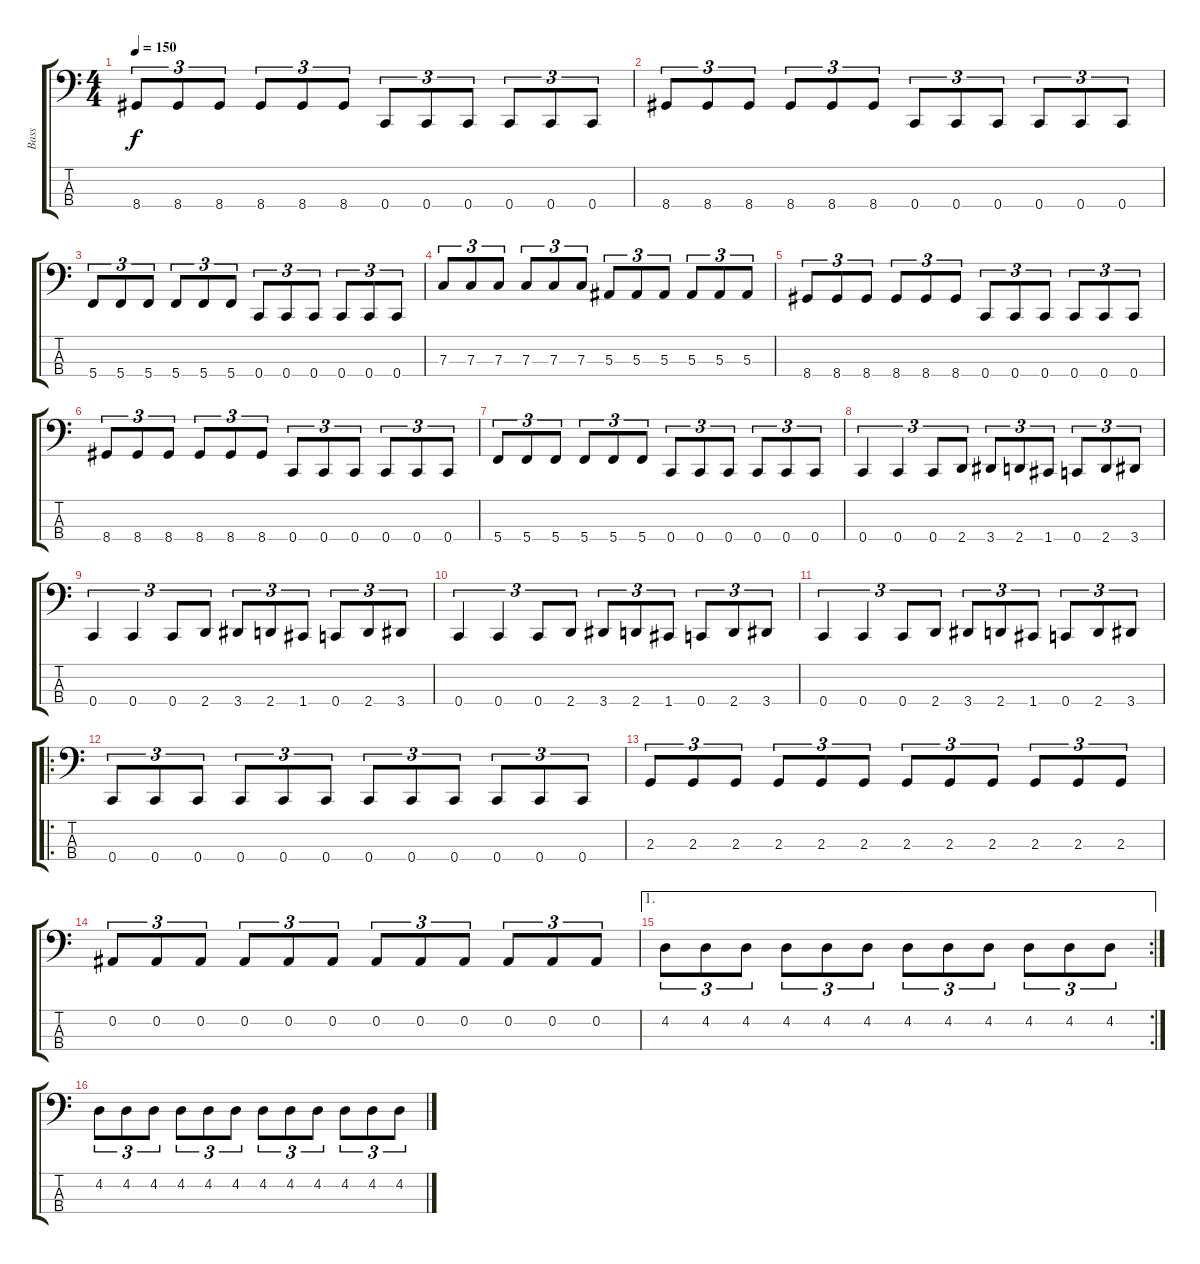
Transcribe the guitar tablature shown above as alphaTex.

\track ("Bass" "Bass") {instrument electricbasspick}
\staff {score tabs}
\tuning (Eb2 Bb1 F1 C1) {hide}
\ts (4 4)
\tempo 150
\clef f4
\ks c
8.4.8{tu (3 2) dy f} 8.4.8{tu (3 2)} 8.4.8{tu (3 2)} 8.4.8{tu (3 2)} 8.4.8{tu (3 2)} 8.4.8{tu (3 2)} 0.4.8{tu (3 2)} 0.4.8{tu (3 2)} 0.4.8{tu (3 2)} 0.4.8{tu (3 2)} 0.4.8{tu (3 2)} 0.4.8{tu (3 2)} |
8.4.8{tu (3 2)} 8.4.8{tu (3 2)} 8.4.8{tu (3 2)} 8.4.8{tu (3 2)} 8.4.8{tu (3 2)} 8.4.8{tu (3 2)} 0.4.8{tu (3 2)} 0.4.8{tu (3 2)} 0.4.8{tu (3 2)} 0.4.8{tu (3 2)} 0.4.8{tu (3 2)} 0.4.8{tu (3 2)} |
5.4.8{tu (3 2)} 5.4.8{tu (3 2)} 5.4.8{tu (3 2)} 5.4.8{tu (3 2)} 5.4.8{tu (3 2)} 5.4.8{tu (3 2)} 0.4.8{tu (3 2)} 0.4.8{tu (3 2)} 0.4.8{tu (3 2)} 0.4.8{tu (3 2)} 0.4.8{tu (3 2)} 0.4.8{tu (3 2)} |
7.3.8{tu (3 2)} 7.3.8{tu (3 2)} 7.3.8{tu (3 2)} 7.3.8{tu (3 2)} 7.3.8{tu (3 2)} 7.3.8{tu (3 2)} 5.3.8{tu (3 2)} 5.3.8{tu (3 2)} 5.3.8{tu (3 2)} 5.3.8{tu (3 2)} 5.3.8{tu (3 2)} 5.3.8{tu (3 2)} |
8.4.8{tu (3 2)} 8.4.8{tu (3 2)} 8.4.8{tu (3 2)} 8.4.8{tu (3 2)} 8.4.8{tu (3 2)} 8.4.8{tu (3 2)} 0.4.8{tu (3 2)} 0.4.8{tu (3 2)} 0.4.8{tu (3 2)} 0.4.8{tu (3 2)} 0.4.8{tu (3 2)} 0.4.8{tu (3 2)} |
8.4.8{tu (3 2)} 8.4.8{tu (3 2)} 8.4.8{tu (3 2)} 8.4.8{tu (3 2)} 8.4.8{tu (3 2)} 8.4.8{tu (3 2)} 0.4.8{tu (3 2)} 0.4.8{tu (3 2)} 0.4.8{tu (3 2)} 0.4.8{tu (3 2)} 0.4.8{tu (3 2)} 0.4.8{tu (3 2)} |
5.4.8{tu (3 2)} 5.4.8{tu (3 2)} 5.4.8{tu (3 2)} 5.4.8{tu (3 2)} 5.4.8{tu (3 2)} 5.4.8{tu (3 2)} 0.4.8{tu (3 2)} 0.4.8{tu (3 2)} 0.4.8{tu (3 2)} 0.4.8{tu (3 2)} 0.4.8{tu (3 2)} 0.4.8{tu (3 2)} |
0.4.4{tu (3 2)} 0.4.4{tu (3 2)} 0.4.8{tu (3 2)} 2.4.8{tu (3 2)} 3.4.8{tu (3 2)} 2.4.8{tu (3 2)} 1.4.8{tu (3 2)} 0.4.8{tu (3 2)} 2.4.8{tu (3 2)} 3.4.8{tu (3 2)} |
0.4.4{tu (3 2)} 0.4.4{tu (3 2)} 0.4.8{tu (3 2)} 2.4.8{tu (3 2)} 3.4.8{tu (3 2)} 2.4.8{tu (3 2)} 1.4.8{tu (3 2)} 0.4.8{tu (3 2)} 2.4.8{tu (3 2)} 3.4.8{tu (3 2)} |
0.4.4{tu (3 2)} 0.4.4{tu (3 2)} 0.4.8{tu (3 2)} 2.4.8{tu (3 2)} 3.4.8{tu (3 2)} 2.4.8{tu (3 2)} 1.4.8{tu (3 2)} 0.4.8{tu (3 2)} 2.4.8{tu (3 2)} 3.4.8{tu (3 2)} |
0.4.4{tu (3 2)} 0.4.4{tu (3 2)} 0.4.8{tu (3 2)} 2.4.8{tu (3 2)} 3.4.8{tu (3 2)} 2.4.8{tu (3 2)} 1.4.8{tu (3 2)} 0.4.8{tu (3 2)} 2.4.8{tu (3 2)} 3.4.8{tu (3 2)} |
\ro
0.4.8{tu (3 2)} 0.4.8{tu (3 2)} 0.4.8{tu (3 2)} 0.4.8{tu (3 2)} 0.4.8{tu (3 2)} 0.4.8{tu (3 2)} 0.4.8{tu (3 2)} 0.4.8{tu (3 2)} 0.4.8{tu (3 2)} 0.4.8{tu (3 2)} 0.4.8{tu (3 2)} 0.4.8{tu (3 2)} |
2.3.8{tu (3 2)} 2.3.8{tu (3 2)} 2.3.8{tu (3 2)} 2.3.8{tu (3 2)} 2.3.8{tu (3 2)} 2.3.8{tu (3 2)} 2.3.8{tu (3 2)} 2.3.8{tu (3 2)} 2.3.8{tu (3 2)} 2.3.8{tu (3 2)} 2.3.8{tu (3 2)} 2.3.8{tu (3 2)} |
0.2.8{tu (3 2)} 0.2.8{tu (3 2)} 0.2.8{tu (3 2)} 0.2.8{tu (3 2)} 0.2.8{tu (3 2)} 0.2.8{tu (3 2)} 0.2.8{tu (3 2)} 0.2.8{tu (3 2)} 0.2.8{tu (3 2)} 0.2.8{tu (3 2)} 0.2.8{tu (3 2)} 0.2.8{tu (3 2)} |
\ae 1
\rc 2
4.2.8{tu (3 2)} 4.2.8{tu (3 2)} 4.2.8{tu (3 2)} 4.2.8{tu (3 2)} 4.2.8{tu (3 2)} 4.2.8{tu (3 2)} 4.2.8{tu (3 2)} 4.2.8{tu (3 2)} 4.2.8{tu (3 2)} 4.2.8{tu (3 2)} 4.2.8{tu (3 2)} 4.2.8{tu (3 2)} |
4.2.8{tu (3 2)} 4.2.8{tu (3 2)} 4.2.8{tu (3 2)} 4.2.8{tu (3 2)} 4.2.8{tu (3 2)} 4.2.8{tu (3 2)} 4.2.8{tu (3 2)} 4.2.8{tu (3 2)} 4.2.8{tu (3 2)} 4.2.8{tu (3 2)} 4.2.8{tu (3 2)} 4.2.8{tu (3 2)}
